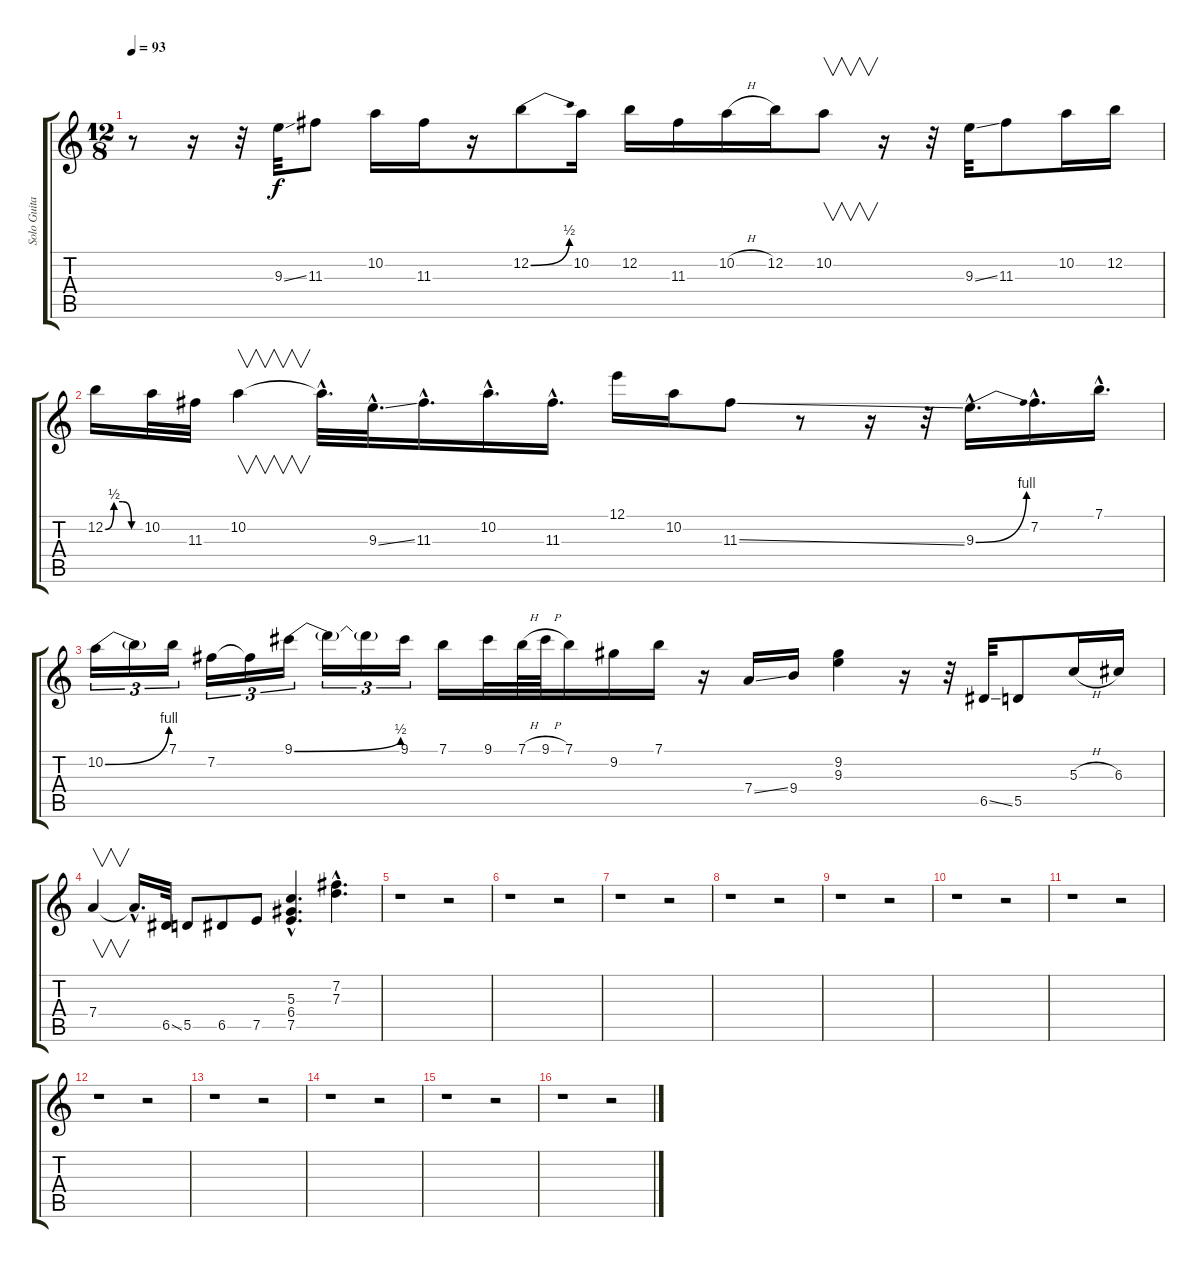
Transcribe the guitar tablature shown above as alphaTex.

\track ("Solo Guitar" "Solo Guita") {instrument overdrivenguitar}
\staff {score tabs}
\tuning (E4 B3 G3 D3 A2 E2) {hide}
\ts (12 8)
\tempo 93
\clef g2
\ks c
r.8{dy f instrument overdrivenguitar} r.16 r.32 9.3{ss}.32 11.3.8 10.2.16 11.3.16 r.16 12.2{be (bend 0 0 60 2)}.8 10.2.16 12.2.16 11.3.16 10.2{h}.16 12.2.16 10.2.8{v} r.16 r.32 9.3{ss}.32 11.3.8 10.2.16 12.2.16 |
12.2{be (custom 0 0 15 2 30 2 45 0 60 0)}.16 10.2.32 11.3.32 10.2.4{v} 10.2{hac t}.32{d} 9.3{ss hac}.32{d} 11.3{hac}.16{d} 10.2{hac}.16{d} 11.3{hac}.16{d} 12.1.16 10.2.16 11.3{ss}.8 r.8 r.16 r.32 9.3{be (bend 0 0 60 4) hac}.16{d} 7.2{hac}.16{d} 7.1{hac}.16{d} |
10.2{be (bend 0 0 60 4)}.16{tu (3 2)} 10.2{t}.16{tu (3 2)} 7.1.16{tu (3 2)} 7.2.16{tu (3 2)} 7.2{t}.16{tu (3 2)} 9.1{be (bend 0 0 60 2)}.16{tu (3 2)} 9.1{t}.16{tu (3 2)} 9.1{t}.16{tu (3 2)} 9.1.16{tu (3 2)} 7.1.16 9.1.32 7.1{h}.64 9.1{h}.64 7.1.16 9.2.16 7.1.16 r.16 7.4{ss}.16 9.4.16 (9.2 9.3).4 r.16 r.32 6.5{ss}.32 5.5.8 5.3{h}.16 6.3.16 |
7.4.4{v} 7.4{hac t}.16{d} 6.5{ss}.32 5.5.8 6.5.8 7.5.8 (5.3{hac} 6.4{hac} 7.5{hac}).4{d} (7.2{hac} 7.3{hac}).4{d} |
r.1 r.2 |
r.1 r.2 |
r.1 r.2 |
r.1 r.2 |
r.1 r.2 |
r.1 r.2 |
r.1 r.2 |
r.1 r.2 |
r.1 r.2 |
r.1 r.2 |
r.1 r.2 |
r.1 r.2
